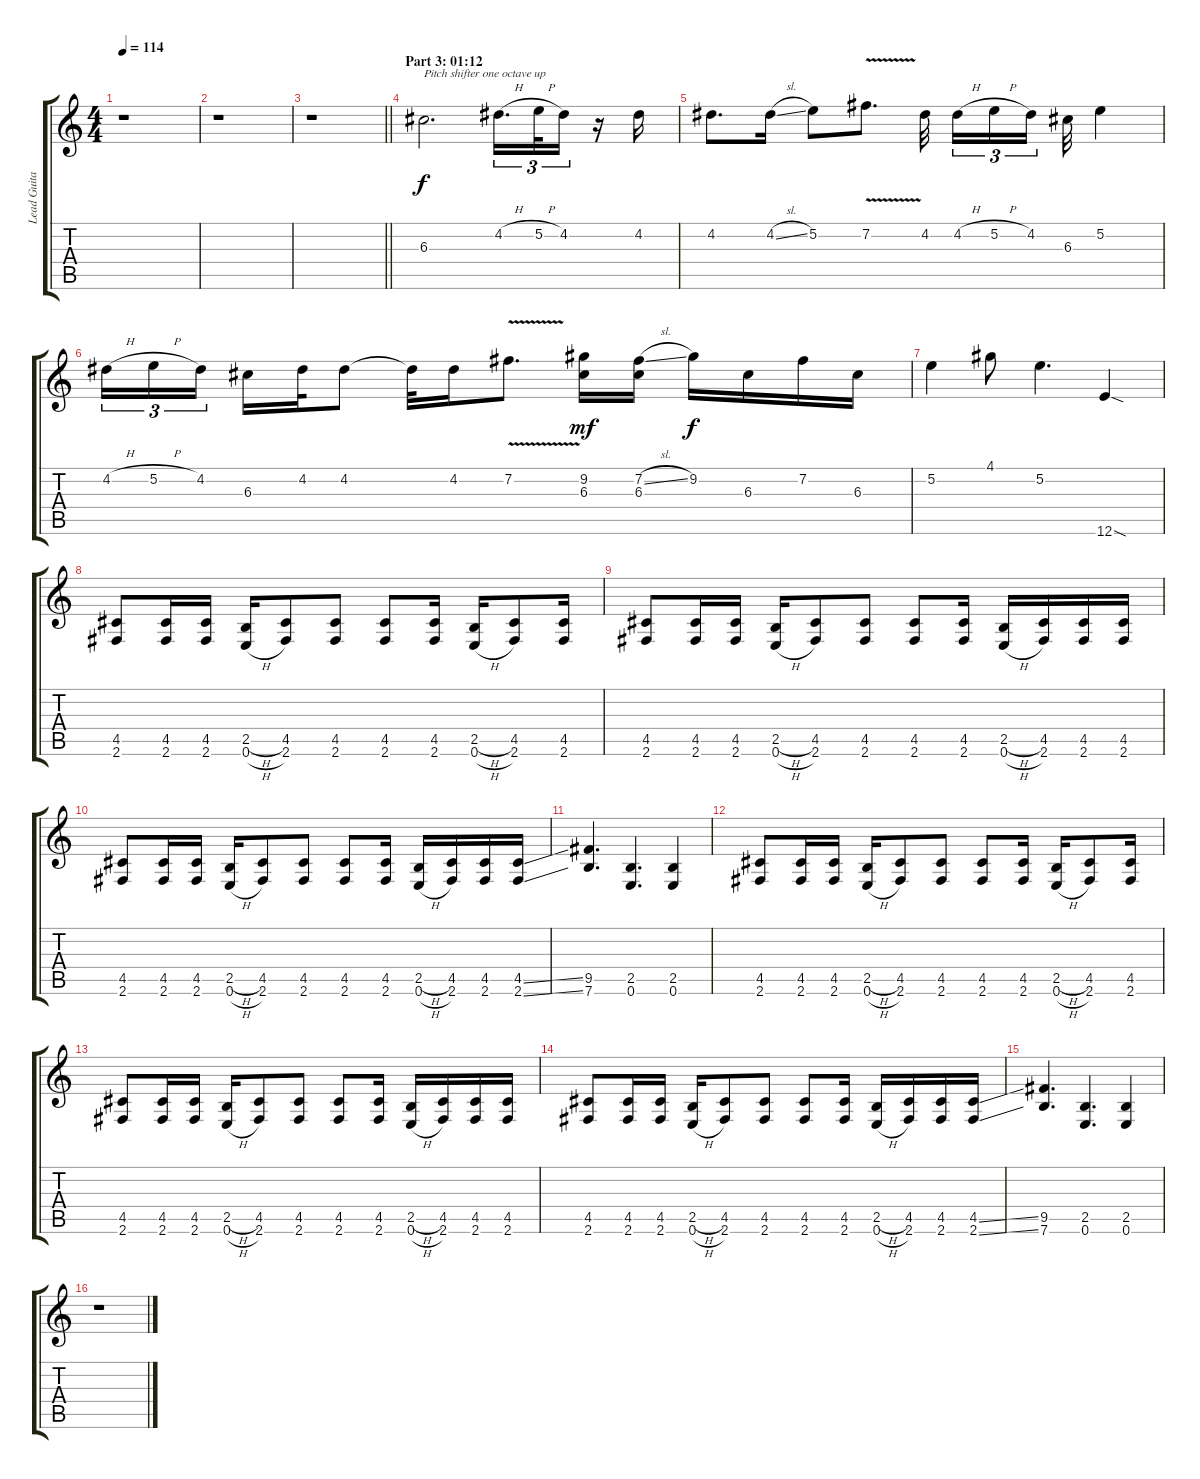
\track ("Lead Guitar (Distortion/Pitch Shifter)" "Lead Guita") {instrument overdrivenguitar}
\staff {score tabs}
\tuning (E4 B3 G3 D3 A2 E2) {hide}
\ts (4 4)
\tempo 114
\clef g2
\ks c
r.1{dy ppp} |
r.1 |
\barLineRight lightlight
r.1 |
\section ("" "Part 3: 01:12")
6.3.2{d txt "Pitch shifter one octave up" dy f volume 0} 4.2{h}.16{d tu (3 2)} 5.2{h}.32{tu (3 2)} 4.2.16{tu (3 2)} r.16 4.2.16 |
4.2.8{d} 4.2{sl}.16 5.2.8 7.2{v}.8{d} 4.2.32{beam splitsecondary} 4.2{h}.16{tu (3 2)} 5.2{h}.16{tu (3 2)} 4.2.16{tu (3 2) beam splitsecondary} 6.3.32 5.2.4 |
4.2{h}.16{tu (3 2)} 5.2{h}.16{tu (3 2)} 4.2.16{tu (3 2) beam splitsecondary} 6.3.16 4.2.32 4.2.8 4.2{t}.32 4.2.16 7.2{v}.8{d} (9.2 6.3).16{dy mf} (7.2{sl} 6.3).16 9.2.16{dy f} 6.3.16 7.2.16 6.3.16 |
5.2.4 4.1.8 5.2.4{d} 12.6{sod}.4 |
(4.5 2.6).8 (4.5 2.6).16 (4.5 2.6).16 (2.5{h} 0.6{h}).16 (4.5 2.6).8 (4.5 2.6).8 (4.5 2.6).8 (4.5 2.6).16 (2.5{h} 0.6{h}).16 (4.5 2.6).8 (4.5 2.6).16 |
(4.5 2.6).8 (4.5 2.6).16 (4.5 2.6).16 (2.5{h} 0.6{h}).16 (4.5 2.6).8 (4.5 2.6).8 (4.5 2.6).8 (4.5 2.6).16 (2.5{h} 0.6{h}).16 (4.5 2.6).16 (4.5 2.6).16 (4.5 2.6).16 |
(4.5 2.6).8 (4.5 2.6).16 (4.5 2.6).16 (2.5{h} 0.6{h}).16 (4.5 2.6).8 (4.5 2.6).8 (4.5 2.6).8 (4.5 2.6).16 (2.5{h} 0.6{h}).16 (4.5 2.6).16 (4.5 2.6).16 (4.5{ss} 2.6{ss}).16 |
(9.5 7.6).4{d} (2.5 0.6).4{d} (2.5 0.6).4 |
(4.5 2.6).8 (4.5 2.6).16 (4.5 2.6).16 (2.5{h} 0.6{h}).16 (4.5 2.6).8 (4.5 2.6).8 (4.5 2.6).8 (4.5 2.6).16 (2.5{h} 0.6{h}).16 (4.5 2.6).8 (4.5 2.6).16 |
(4.5 2.6).8 (4.5 2.6).16 (4.5 2.6).16 (2.5{h} 0.6{h}).16 (4.5 2.6).8 (4.5 2.6).8 (4.5 2.6).8 (4.5 2.6).16 (2.5{h} 0.6{h}).16 (4.5 2.6).16 (4.5 2.6).16 (4.5 2.6).16 |
(4.5 2.6).8 (4.5 2.6).16 (4.5 2.6).16 (2.5{h} 0.6{h}).16 (4.5 2.6).8 (4.5 2.6).8 (4.5 2.6).8 (4.5 2.6).16 (2.5{h} 0.6{h}).16 (4.5 2.6).16 (4.5 2.6).16 (4.5{ss} 2.6{ss}).16 |
(9.5 7.6).4{d} (2.5 0.6).4{d} (2.5 0.6).4 |
r.1
